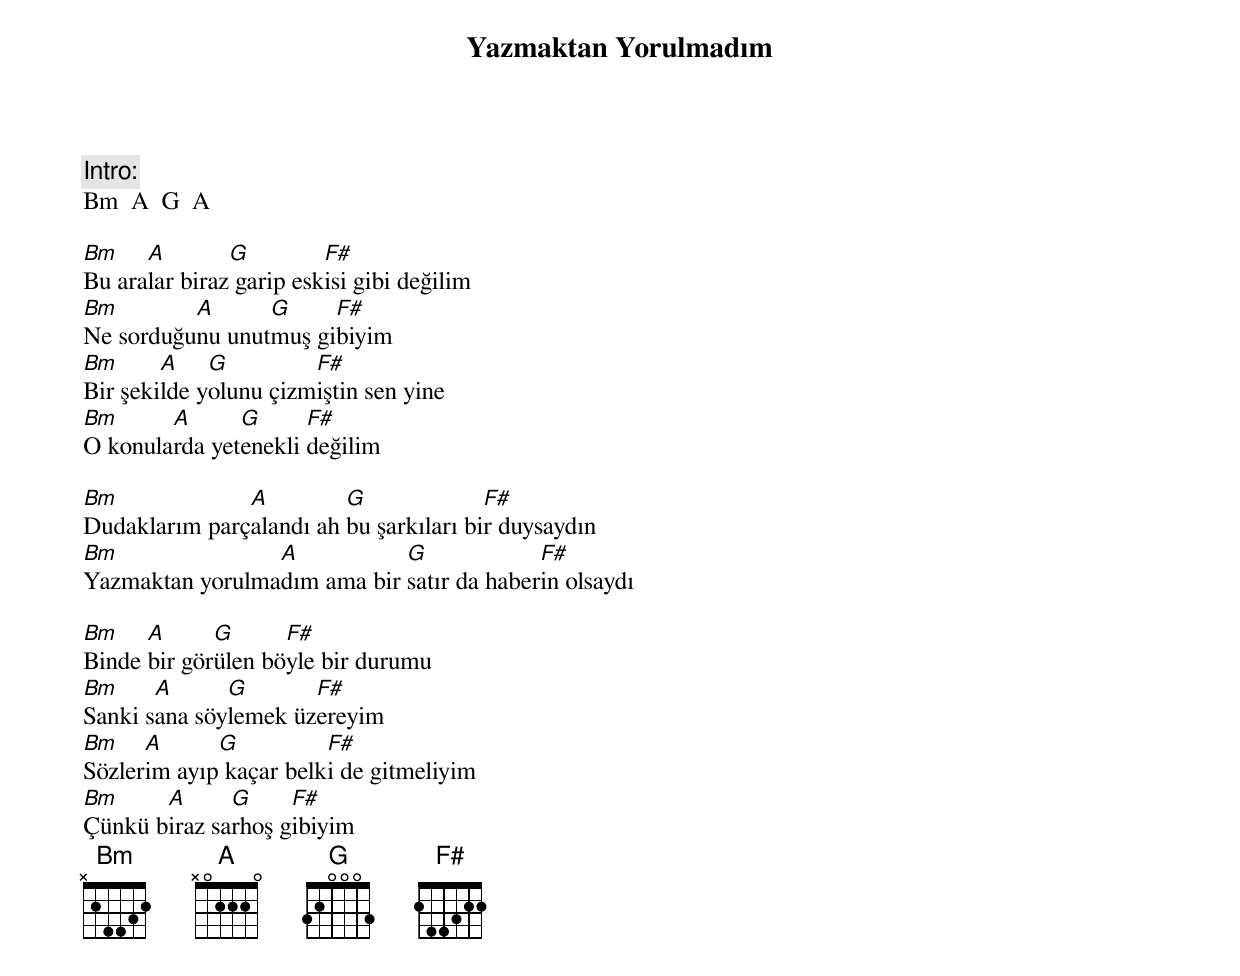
{title: Yazmaktan Yorulmadım}
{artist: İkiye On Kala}

Intro:
Bm  A  G  A

Bm    A        G         F#
Bu aralar biraz garip eskisi gibi değilim
Bm        A      G     F#
Ne sorduğunu unutmuş gibiyim
Bm      A    G         F#
Bir şekilde yolunu çizmiştin sen yine
Bm      A      G      F#
O konularda yetenekli değilim

Bm             A         G              F#
Dudaklarım parçalandı ah bu şarkıları bir duysaydın
Bm               A           G             F#
Yazmaktan yorulmadım ama bir satır da haberin olsaydı

Bm    A      G      F#
Binde bir görülen böyle bir durumu
Bm     A      G       F#
Sanki sana söylemek üzereyim
Bm    A      G          F#
Sözlerim ayıp kaçar belki de gitmeliyim
Bm     A      G     F#
Çünkü biraz sarhoş gibiyim
